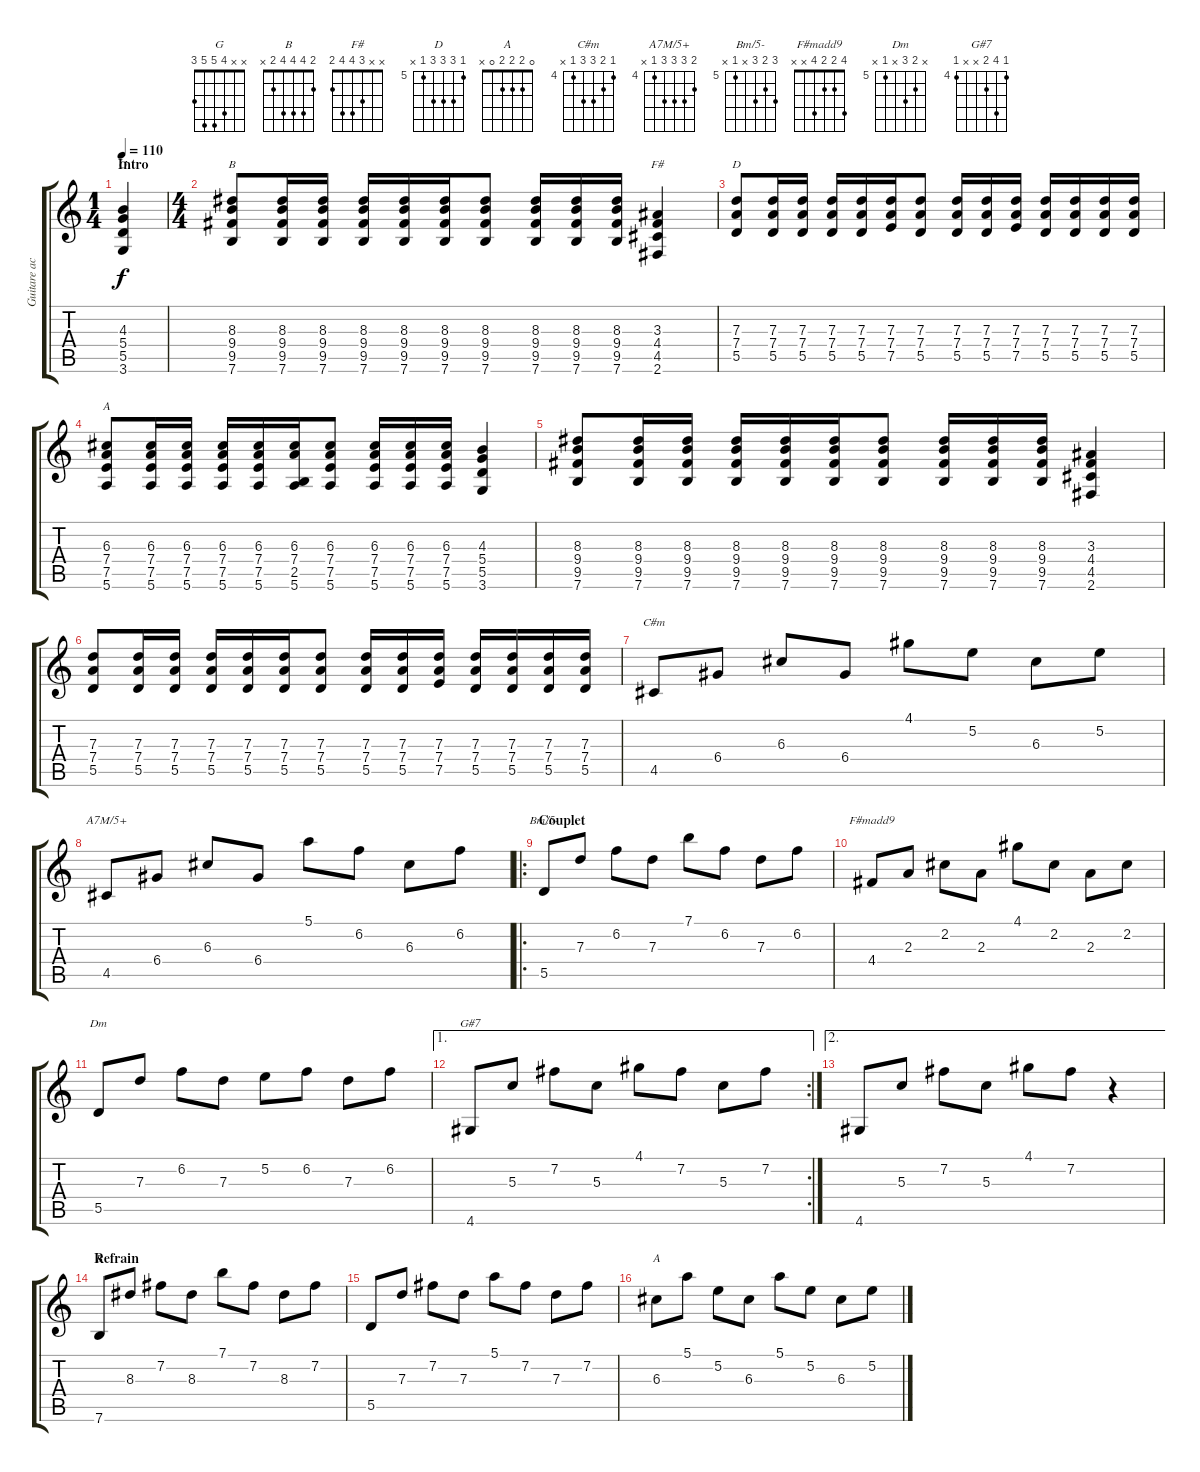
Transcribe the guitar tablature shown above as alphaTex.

\track ("Guitare acoustique" "Guitare ac") {instrument acousticguitarsteel}
\staff {score tabs}
\tuning (E4 B3 G3 D3 A2 E2) {hide}
\chord ("G" x x 4 5 5 3)
\chord ("B" x x 8 9 9 7) {firstfret 7}
\chord ("F#" x x 3 4 4 2)
\chord ("D" 5 7 7 7 5 x) {firstfret 5}
\chord ("A" 5 5 6 7 7 5) {firstfret 5}
\chord ("C#m" 4 5 6 6 4 x) {firstfret 4}
\chord ("A7M/5+" 5 6 6 6 4 x) {firstfret 4}
\chord ("Bm/5-" 7 6 7 x 5 x) {firstfret 5}
\chord ("F#madd9" 4 2 2 4 x x)
\chord ("Dm" x 6 7 x 5 x) {firstfret 5}
\chord ("G#7" 4 7 5 x x 4) {firstfret 4}
\chord ("B" 2 4 4 4 2 x)
\chord ("A" 0 2 2 2 0 x)
\ts (1 4)
\section ("" "Intro")
\tempo 110
\clef g2
\ks c
(4.3 5.4 5.5 3.6).4{ch "G" dy f instrument acousticguitarsteel} |
\ts (4 4)
(8.3 9.4 9.5 7.6).8{ch "B"} (8.3 9.4 9.5 7.6).16 (8.3 9.4 9.5 7.6).16 (8.3 9.4 9.5 7.6).16 (8.3 9.4 9.5 7.6).16 (8.3 9.4 9.5 7.6).16 (8.3 9.4 9.5 7.6).8 (8.3 9.4 9.5 7.6).16 (8.3 9.4 9.5 7.6).16 (8.3 9.4 9.5 7.6).16 (3.3 4.4 4.5 2.6).4{ch "F#"} |
(7.3 7.4 5.5).8{ch "D"} (7.3 7.4 5.5).16 (7.3 7.4 5.5).16 (7.3 7.4 5.5).16 (7.3 7.4 5.5).16 (7.3 7.4 7.5).16 (7.3 7.4 5.5).8 (7.3 7.4 5.5).16 (7.3 7.4 5.5).16 (7.3 7.4 7.5).16 (7.3 7.4 5.5).16 (7.3 7.4 5.5).16 (7.3 7.4 5.5).16 (7.3 7.4 5.5).16 |
(6.3 7.4 7.5 5.6).8{ch "A"} (6.3 7.4 7.5 5.6).16 (6.3 7.4 7.5 5.6).16 (6.3 7.4 7.5 5.6).16 (6.3 7.4 7.5 5.6).16 (6.3 7.4 2.5 5.6).16 (6.3 7.4 7.5 5.6).8 (6.3 7.4 7.5 5.6).16 (6.3 7.4 7.5 5.6).16 (6.3 7.4 7.5 5.6).16 (4.3 5.4 5.5 3.6).4 |
(8.3 9.4 9.5 7.6).8 (8.3 9.4 9.5 7.6).16 (8.3 9.4 9.5 7.6).16 (8.3 9.4 9.5 7.6).16 (8.3 9.4 9.5 7.6).16 (8.3 9.4 9.5 7.6).16 (8.3 9.4 9.5 7.6).8 (8.3 9.4 9.5 7.6).16 (8.3 9.4 9.5 7.6).16 (8.3 9.4 9.5 7.6).16 (3.3 4.4 4.5 2.6).4 |
(7.3 7.4 5.5).8 (7.3 7.4 5.5).16 (7.3 7.4 5.5).16 (7.3 7.4 5.5).16 (7.3 7.4 5.5).16 (7.3 7.4 5.5).16 (7.3 7.4 5.5).8 (7.3 7.4 5.5).16 (7.3 7.4 5.5).16 (7.3 7.4 7.5).16 (7.3 7.4 5.5).16 (7.3 7.4 5.5).16 (7.3 7.4 5.5).16 (7.3 7.4 5.5).16 |
4.5.8{ch "C#m"} 6.4.8 6.3.8 6.4.8 4.1.8 5.2.8 6.3.8 5.2.8 |
4.5.8{ch "A7M/5+"} 6.4.8 6.3.8 6.4.8 5.1.8 6.2.8 6.3.8 6.2.8 |
\ro
\section ("" "Couplet")
5.5.8{ch "Bm/5-"} 7.3.8 6.2.8 7.3.8 7.1.8 6.2.8 7.3.8 6.2.8 |
4.4.8{ch "F#madd9"} 2.3.8 2.2.8 2.3.8 4.1.8 2.2.8 2.3.8 2.2.8 |
5.5.8{ch "Dm"} 7.3.8 6.2.8 7.3.8 5.2.8 6.2.8 7.3.8 6.2.8 |
\ae 1
\rc 2
4.6.8{ch "G#7"} 5.3.8 7.2.8 5.3.8 4.1.8 7.2.8 5.3.8 7.2.8 |
\ae 2
4.6.8 5.3.8 7.2.8 5.3.8 4.1.8 7.2.8 r.4 |
\section ("" "Refrain")
7.6.8{ch "B"} 8.3.8 7.2.8 8.3.8 7.1.8 7.2.8 8.3.8 7.2.8 |
5.5.8 7.3.8 7.2.8 7.3.8 5.1.8 7.2.8 7.3.8 7.2.8 |
6.3.8{ch "A"} 5.1.8 5.2.8 6.3.8 5.1.8 5.2.8 6.3.8 5.2.8
